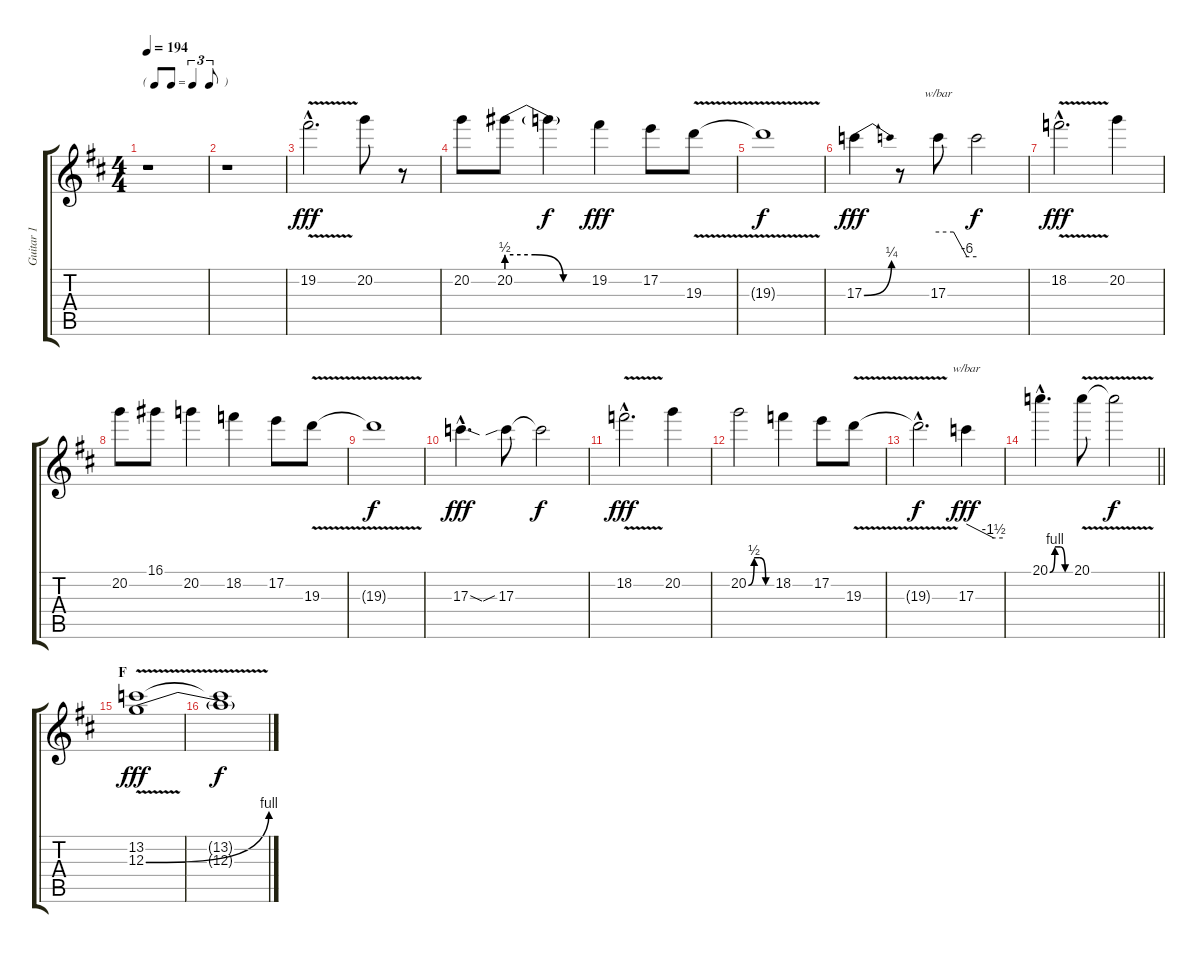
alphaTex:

\track ("Guitar 1" "Guitar 1") {instrument distortionguitar}
\staff {score tabs}
\tuning (E4 B3 G3 D3 A2 E2) {hide}
\ts (4 4)
\tf triplet8th
\tempo 194
\clef g2
\ks d
r.1{dy fff} |
r.1 |
19.2{v hac}.2{d} 20.2.8 r.8 |
20.2.8 20.2{be (custom 0 2 20 2 40 0 60 0)}.8 20.2{t}.4{dy f} 19.2.4{dy fff} 17.2.8 19.3{v}.8 |
19.3{t}.1{dy f} |
17.3{be (bend 0 0 60 1)}.4{dy fff} r.8 17.3.8{tbe (custom default 0 0 24 0 45 -24 60 -24)} 17.3{t}.2{dy f} |
18.2{v hac}.2{d dy fff} 20.2.4 |
20.2.8 16.1.8 20.2.4 18.2.4 17.2.8 19.3{v}.8 |
19.3{t}.1{dy f} |
17.3{sod hac}.4{d dy fff} 17.3{sib}.8 17.3{t}.2{dy f} |
18.2{v hac}.2{d dy fff} 20.2.4 |
20.2{be (custom 0 0 15 2 30 2 45 0 60 0)}.2 18.2.4 17.2.8 19.3{v}.8 |
19.3{hac t}.2{d dy f} 17.3.4{tbe (custom default 0 0 45 -6 60 -6) dy fff} |
\barLineRight lightlight
20.1{be (custom 0 0 15 4 30 4 45 0 60 0) hac}.4{d} 20.1{v}.8 20.1{t}.2{dy f} |
\section ("" "F")
(13.2 12.3{be (bend 0 0 60 4) v}).1{dy fff} |
(13.2{t} 12.3{t}).1{dy f}
